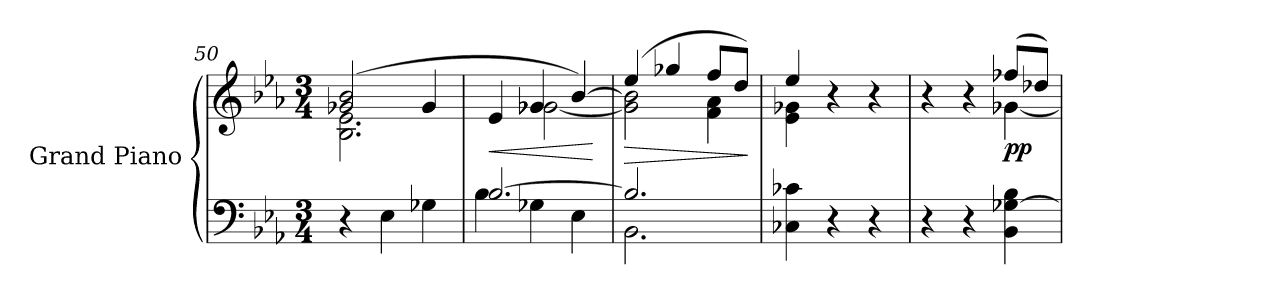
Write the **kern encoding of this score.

**kern	**kern	**dynam
*part1	*part1	*part1
*staff2	*staff1	*staff1/2
*I"Grand Piano	*	*
*I'Pno.	*	*
*clefF4	*clefG2	*
*k[b-e-a-]	*k[b-e-a-]	*
*M3/4	*M3/4	*
=50	=50	=50
*	*^	*
4r	(2g-X/ 2b-/	2.B-\ 2.e-\	.
4E-\	.	.	.
4G-X\	4g-/	.	.
=51	=51	=51	=51
*^	*	*	*
!	!	!	!	!LO:HP:b
[2.B-/	4B-\	4e-/	4ryy	<
.	4G-X\	4g-X/	[2g-\	.
.	4E-\	[4b-/)	.	.
*v	*v	*	*	*
*	*v	*v	*
.	.	[
!!LO:PB:g=z
=52	=52	=52
*^	*	*
!	!	!	!LO:HP:b
*	*	*^	*
2.B-/]	2.BB-\	(4ee-/	2g-\] 2b-\]	>
.	.	4gg-X/	.	.
.	.	8ff/L	4f\ 4a-\	.
.	.	8dd/J)	.	.
*v	*v	*	*	*
*	*v	*v	*
.	.	]
=53	=53	=53
*	*^	*
4C-X\ 4c-X\	4ee-/	4e-\ 4g-X\	.
4r	4r	2ryy	.
4r	4r	.	.
=54	=54	=54	=54
4r	4r	2ryy	.
4r	4r	.	.
!	!	!	!LO:DY:b
4BB-\ [4G-X\ 4B-\	(8ff-X/L	[4g-X\	pp
.	8dd-X/J)	.	.
*	*v	*v	*
=	=	=
*-	*-	*-
